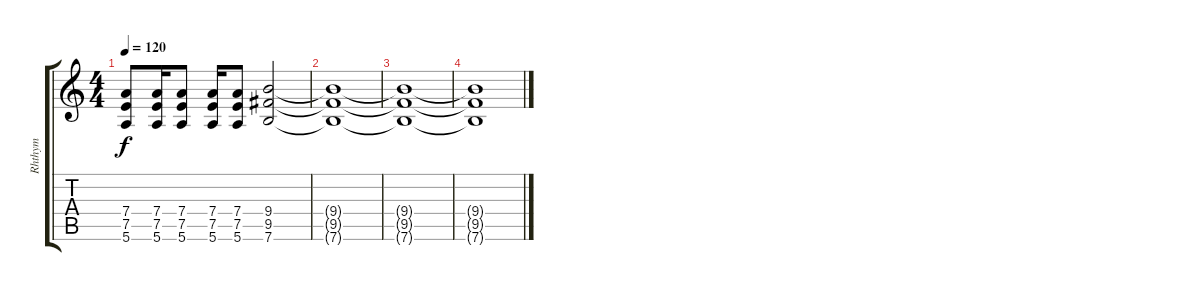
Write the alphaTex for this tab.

\track ("Rhthym" "Rhthym") {instrument overdrivenguitar}
\staff {score tabs}
\tuning (E4 B3 G3 D3 A2 E2) {hide}
\ts (4 4)
\tempo 120
\clef g2
\ks c
(7.4 7.5 5.6).8{dy f} (7.4 7.5 5.6).16 (7.4 7.5 5.6).8 (7.4 7.5 5.6).16 (7.4 7.5 5.6).8 (9.4 9.5 7.6).2 |
(9.4{t} 9.5{t} 7.6{t}).1 |
(9.4{t} 9.5{t} 7.6{t}).1 |
(9.4{t} 9.5{t} 7.6{t}).1
